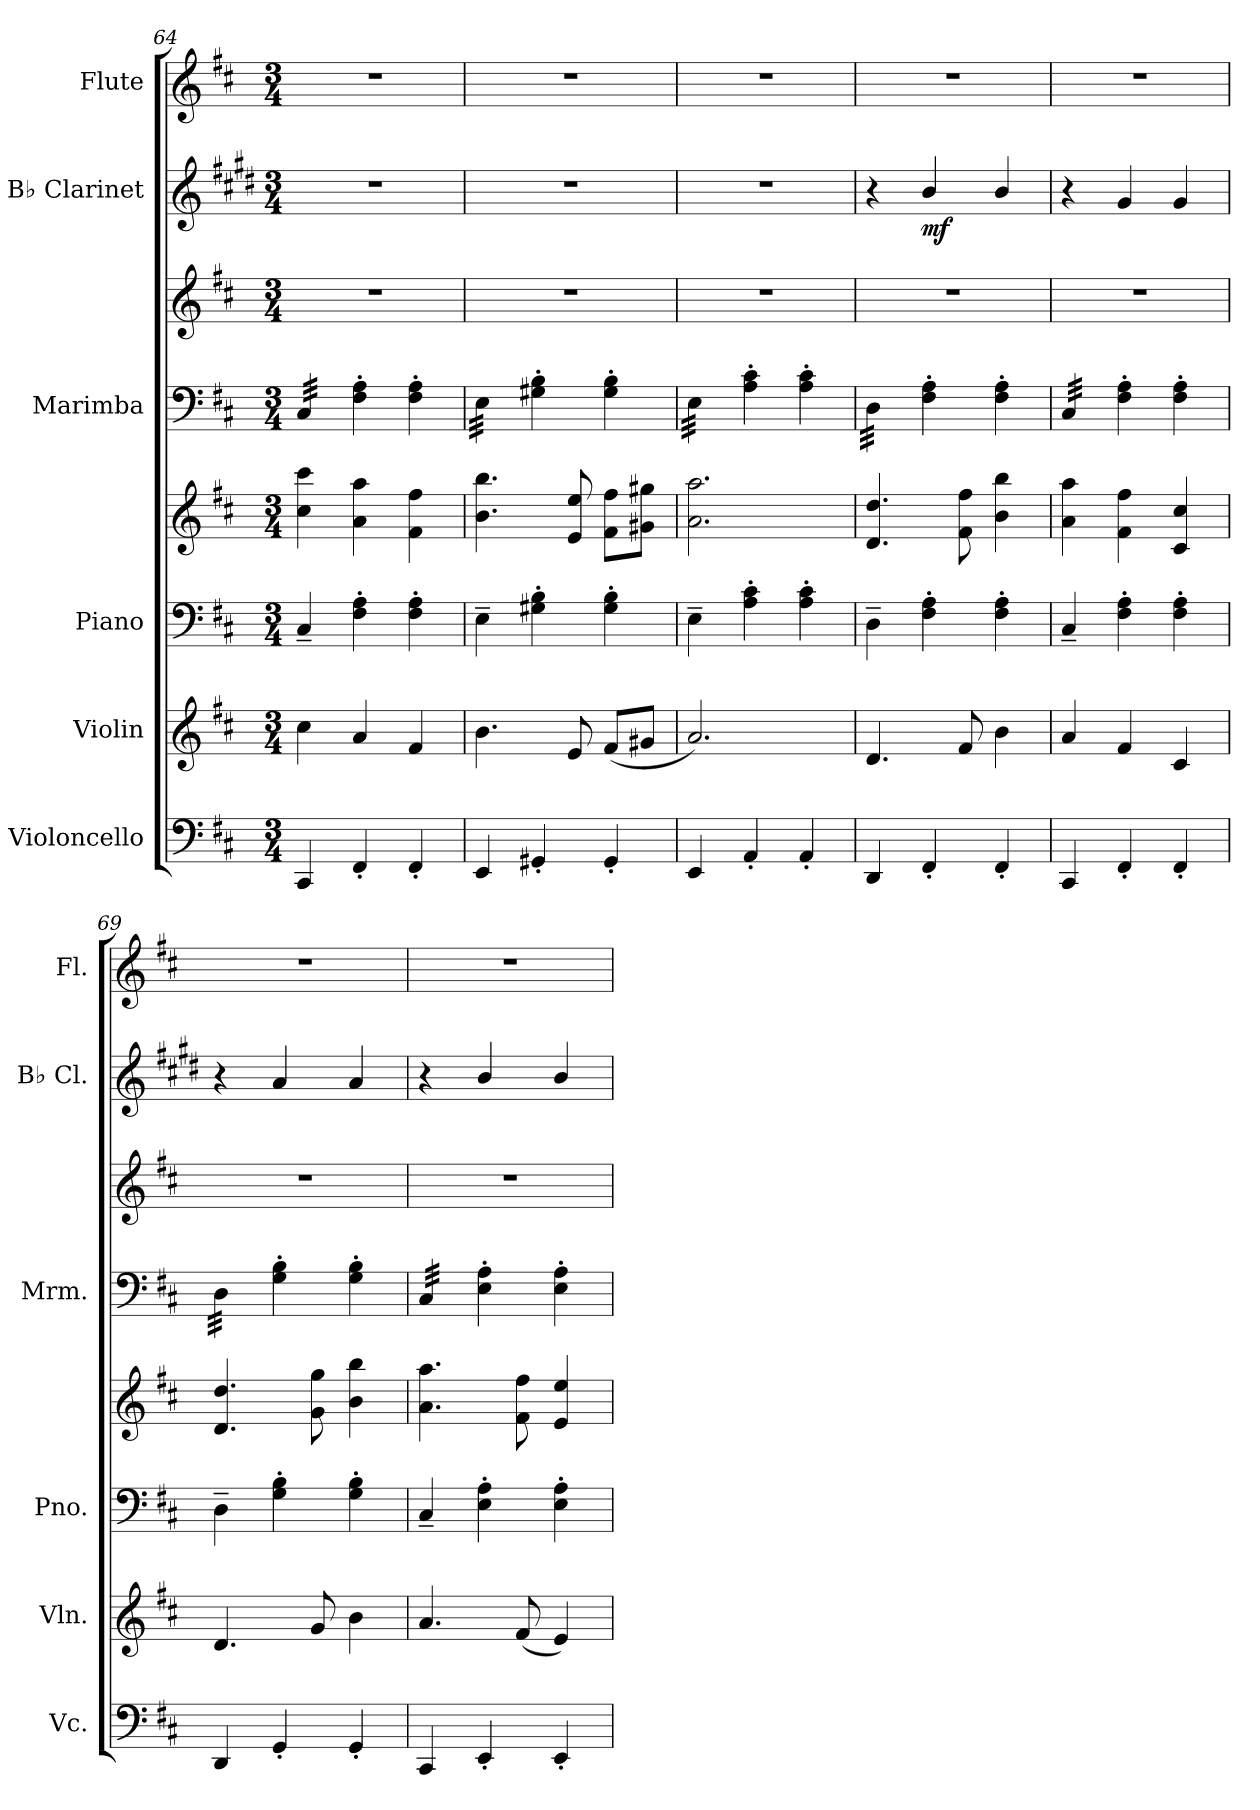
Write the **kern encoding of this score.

**kern	**kern	**kern	**kern	**kern	**kern	**kern	**dynam	**kern
*part6	*part5	*part4	*part4	*part3	*part3	*part2	*part2	*part1
*staff8	*staff7	*staff6	*staff5	*staff4	*staff3	*staff2	*staff2	*staff1
*I"Violoncello	*I"Violin	*I"Piano	*	*I"Marimba	*	*I"B♭ Clarinet	*	*I"Flute
*I'Vc.	*I'Vln.	*I'Pno.	*	*I'Mrm.	*	*I'B♭ Cl.	*	*I'Fl.
*clefF4	*clefG2	*clefF4	*clefG2	*clefF4	*clefG2	*clefG2	*	*clefG2
*	*	*	*	*	*	*ITrd1c2	*	*
*k[f#c#]	*k[f#c#]	*k[f#c#]	*k[f#c#]	*k[f#c#]	*k[f#c#]	*k[f#c#]	*	*k[f#c#]
*M3/4	*M3/4	*M3/4	*M3/4	*M3/4	*M3/4	*M3/4	*	*M3/4
=64	=64	=64	=64	=64	=64	=64	=64	=64
*	*	*	*	*tremolo	*	*	*	*
4CC#/	4cc#\	4C#~/	4cc#\ 4ccc#\	32C#/LLL	2.r	2.r	.	2.r
.	.	.	.	32C#/	.	.	.	.
.	.	.	.	32C#/	.	.	.	.
.	.	.	.	32C#/	.	.	.	.
.	.	.	.	32C#/	.	.	.	.
.	.	.	.	32C#/	.	.	.	.
.	.	.	.	32C#/	.	.	.	.
.	.	.	.	32C#/JJJ	.	.	.	.
*	*	*	*	*Xtremolo	*	*	*	*
4FF#'/	4a/	4F#\' 4A\'	4a\ 4aa\	4F#\' 4A\'	.	.	.	.
4FF#'/	4f#/	4F#\' 4A\'	4f#\ 4ff#\	4F#\' 4A\'	.	.	.	.
=65	=65	=65	=65	=65	=65	=65	=65	=65
*	*	*	*	*tremolo	*	*	*	*
4EE/	4.b\	4E~\	4.b\ 4.bb\	32E\LLL	2.r	2.r	.	2.r
.	.	.	.	32E\	.	.	.	.
.	.	.	.	32E\	.	.	.	.
.	.	.	.	32E\	.	.	.	.
.	.	.	.	32E\	.	.	.	.
.	.	.	.	32E\	.	.	.	.
.	.	.	.	32E\	.	.	.	.
.	.	.	.	32E\JJJ	.	.	.	.
*	*	*	*	*Xtremolo	*	*	*	*
4GG#X'/	.	4G#X\' 4B\'	.	4G#X\' 4B\'	.	.	.	.
.	8e/	.	8e/ 8ee/	.	.	.	.	.
4GG#'/	(8f#/L	4G#\' 4B\'	8f#\ 8ff#\L	4G#\' 4B\'	.	.	.	.
.	8g#X/J	.	8g#X\ 8gg#X\J	.	.	.	.	.
=66	=66	=66	=66	=66	=66	=66	=66	=66
*	*	*	*	*tremolo	*	*	*	*
4EE/	2.a/)	4E~\	2.a\ 2.aa\	32E\LLL	2.r	2.r	.	2.r
.	.	.	.	32E\	.	.	.	.
.	.	.	.	32E\	.	.	.	.
.	.	.	.	32E\	.	.	.	.
.	.	.	.	32E\	.	.	.	.
.	.	.	.	32E\	.	.	.	.
.	.	.	.	32E\	.	.	.	.
.	.	.	.	32E\JJJ	.	.	.	.
*	*	*	*	*Xtremolo	*	*	*	*
4AA'/	.	4A\' 4c#\'	.	4A\' 4c#\'	.	.	.	.
4AA'/	.	4A\' 4c#\'	.	4A\' 4c#\'	.	.	.	.
=67	=67	=67	=67	=67	=67	=67	=67	=67
*	*	*	*	*tremolo	*	*	*	*
4DD/	4.d/	4D~\	4.d/ 4.dd/	32D\LLL	2.r	4r	.	2.r
.	.	.	.	32D\	.	.	.	.
.	.	.	.	32D\	.	.	.	.
.	.	.	.	32D\	.	.	.	.
.	.	.	.	32D\	.	.	.	.
.	.	.	.	32D\	.	.	.	.
.	.	.	.	32D\	.	.	.	.
.	.	.	.	32D\JJJ	.	.	.	.
*	*	*	*	*Xtremolo	*	*	*	*
!	!	!	!	!	!	!	!LO:DY:b	!
4FF#'/	.	4F#\' 4A\'	.	4F#\' 4A\'	.	4a/	mf	.
.	8f#/	.	8f#\ 8ff#\	.	.	.	.	.
4FF#'/	4b\	4F#\' 4A\'	4b\ 4bb\	4F#\' 4A\'	.	4a/	.	.
=68	=68	=68	=68	=68	=68	=68	=68	=68
*	*	*	*	*tremolo	*	*	*	*
4CC#/	4a/	4C#~/	4a\ 4aa\	32C#/LLL	2.r	4r	.	2.r
.	.	.	.	32C#/	.	.	.	.
.	.	.	.	32C#/	.	.	.	.
.	.	.	.	32C#/	.	.	.	.
.	.	.	.	32C#/	.	.	.	.
.	.	.	.	32C#/	.	.	.	.
.	.	.	.	32C#/	.	.	.	.
.	.	.	.	32C#/JJJ	.	.	.	.
*	*	*	*	*Xtremolo	*	*	*	*
4FF#'/	4f#/	4F#\' 4A\'	4f#\ 4ff#\	4F#\' 4A\'	.	4f#/	.	.
4FF#'/	4c#/	4F#\' 4A\'	4c#/ 4cc#/	4F#\' 4A\'	.	4f#/	.	.
=69	=69	=69	=69	=69	=69	=69	=69	=69
*	*	*	*	*tremolo	*	*	*	*
4DD/	4.d/	4D~\	4.d/ 4.dd/	32D\LLL	2.r	4r	.	2.r
.	.	.	.	32D\	.	.	.	.
.	.	.	.	32D\	.	.	.	.
.	.	.	.	32D\	.	.	.	.
.	.	.	.	32D\	.	.	.	.
.	.	.	.	32D\	.	.	.	.
.	.	.	.	32D\	.	.	.	.
.	.	.	.	32D\JJJ	.	.	.	.
*	*	*	*	*Xtremolo	*	*	*	*
4GG'/	.	4G\' 4B\'	.	4G\' 4B\'	.	4g/	.	.
.	8g/	.	8g\ 8gg\	.	.	.	.	.
4GG'/	4b\	4G\' 4B\'	4b\ 4bb\	4G\' 4B\'	.	4g/	.	.
=70	=70	=70	=70	=70	=70	=70	=70	=70
*	*	*	*	*tremolo	*	*	*	*
4CC#/	4.a/	4C#~/	4.a\ 4.aa\	32C#/LLL	2.r	4r	.	2.r
.	.	.	.	32C#/	.	.	.	.
.	.	.	.	32C#/	.	.	.	.
.	.	.	.	32C#/	.	.	.	.
.	.	.	.	32C#/	.	.	.	.
.	.	.	.	32C#/	.	.	.	.
.	.	.	.	32C#/	.	.	.	.
.	.	.	.	32C#/JJJ	.	.	.	.
*	*	*	*	*Xtremolo	*	*	*	*
4EE'/	.	4E\' 4A\'	.	4E\' 4A\'	.	4a/	.	.
.	(8f#/	.	8f#\ 8ff#\	.	.	.	.	.
4EE'/	4e/)	4E\' 4A\'	4e/ 4ee/	4E\' 4A\'	.	4a/	.	.
=	=	=	=	=	=	=	=	=
*-	*-	*-	*-	*-	*-	*-	*-	*-
